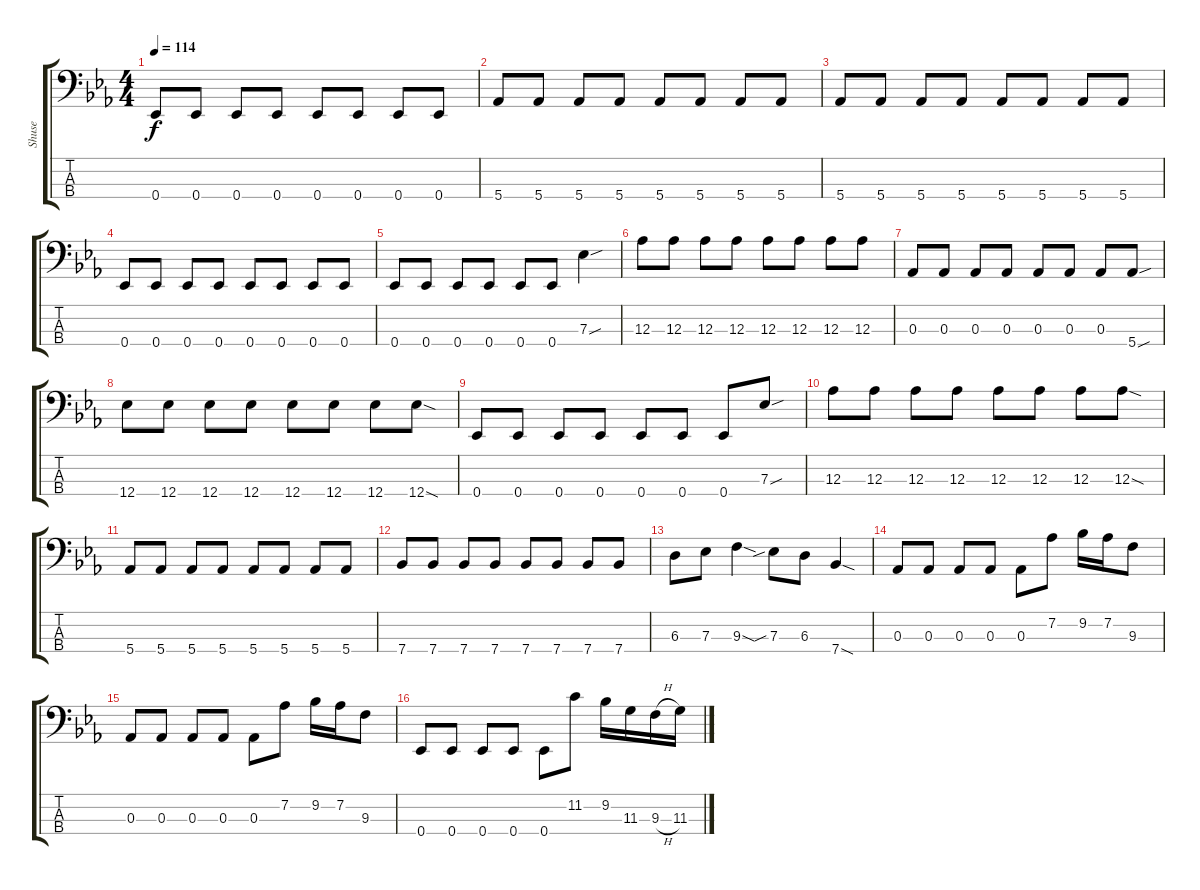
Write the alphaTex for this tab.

\track ("Shuse" "Shuse") {instrument electricbasspick}
\staff {score tabs}
\tuning (Gb2 Db2 Ab1 Eb1) {hide}
\ts (4 4)
\tempo 114
\clef f4
\ks eb
0.4.8{dy f} 0.4.8 0.4.8 0.4.8 0.4.8 0.4.8 0.4.8 0.4.8 |
5.4.8 5.4.8 5.4.8 5.4.8 5.4.8 5.4.8 5.4.8 5.4.8 |
5.4.8 5.4.8 5.4.8 5.4.8 5.4.8 5.4.8 5.4.8 5.4.8 |
0.4.8 0.4.8 0.4.8 0.4.8 0.4.8 0.4.8 0.4.8 0.4.8 |
0.4.8 0.4.8 0.4.8 0.4.8 0.4.8 0.4.8 7.3{sou}.4 |
12.3.8 12.3.8 12.3.8 12.3.8 12.3.8 12.3.8 12.3.8 12.3.8 |
0.3.8 0.3.8 0.3.8 0.3.8 0.3.8 0.3.8 0.3.8 5.4{sou}.8 |
12.4.8 12.4.8 12.4.8 12.4.8 12.4.8 12.4.8 12.4.8 12.4{sod}.8 |
0.4.8 0.4.8 0.4.8 0.4.8 0.4.8 0.4.8 0.4.8 7.3{sou}.8 |
12.3.8 12.3.8 12.3.8 12.3.8 12.3.8 12.3.8 12.3.8 12.3{sod}.8 |
5.4.8 5.4.8 5.4.8 5.4.8 5.4.8 5.4.8 5.4.8 5.4.8 |
7.4.8 7.4.8 7.4.8 7.4.8 7.4.8 7.4.8 7.4.8 7.4.8 |
6.3.8 7.3.8 9.3{sod}.4 7.3{sib}.8 6.3.8 7.4{sod}.4 |
0.3.8 0.3.8 0.3.8 0.3.8 0.3.8 7.2.8 9.2.16 7.2.16 9.3.8 |
0.3.8 0.3.8 0.3.8 0.3.8 0.3.8 7.2.8 9.2.16 7.2.16 9.3.8 |
0.4.8 0.4.8 0.4.8 0.4.8 0.4.8 11.2.8 9.2.16 11.3.16 9.3{h}.16 11.3.16
